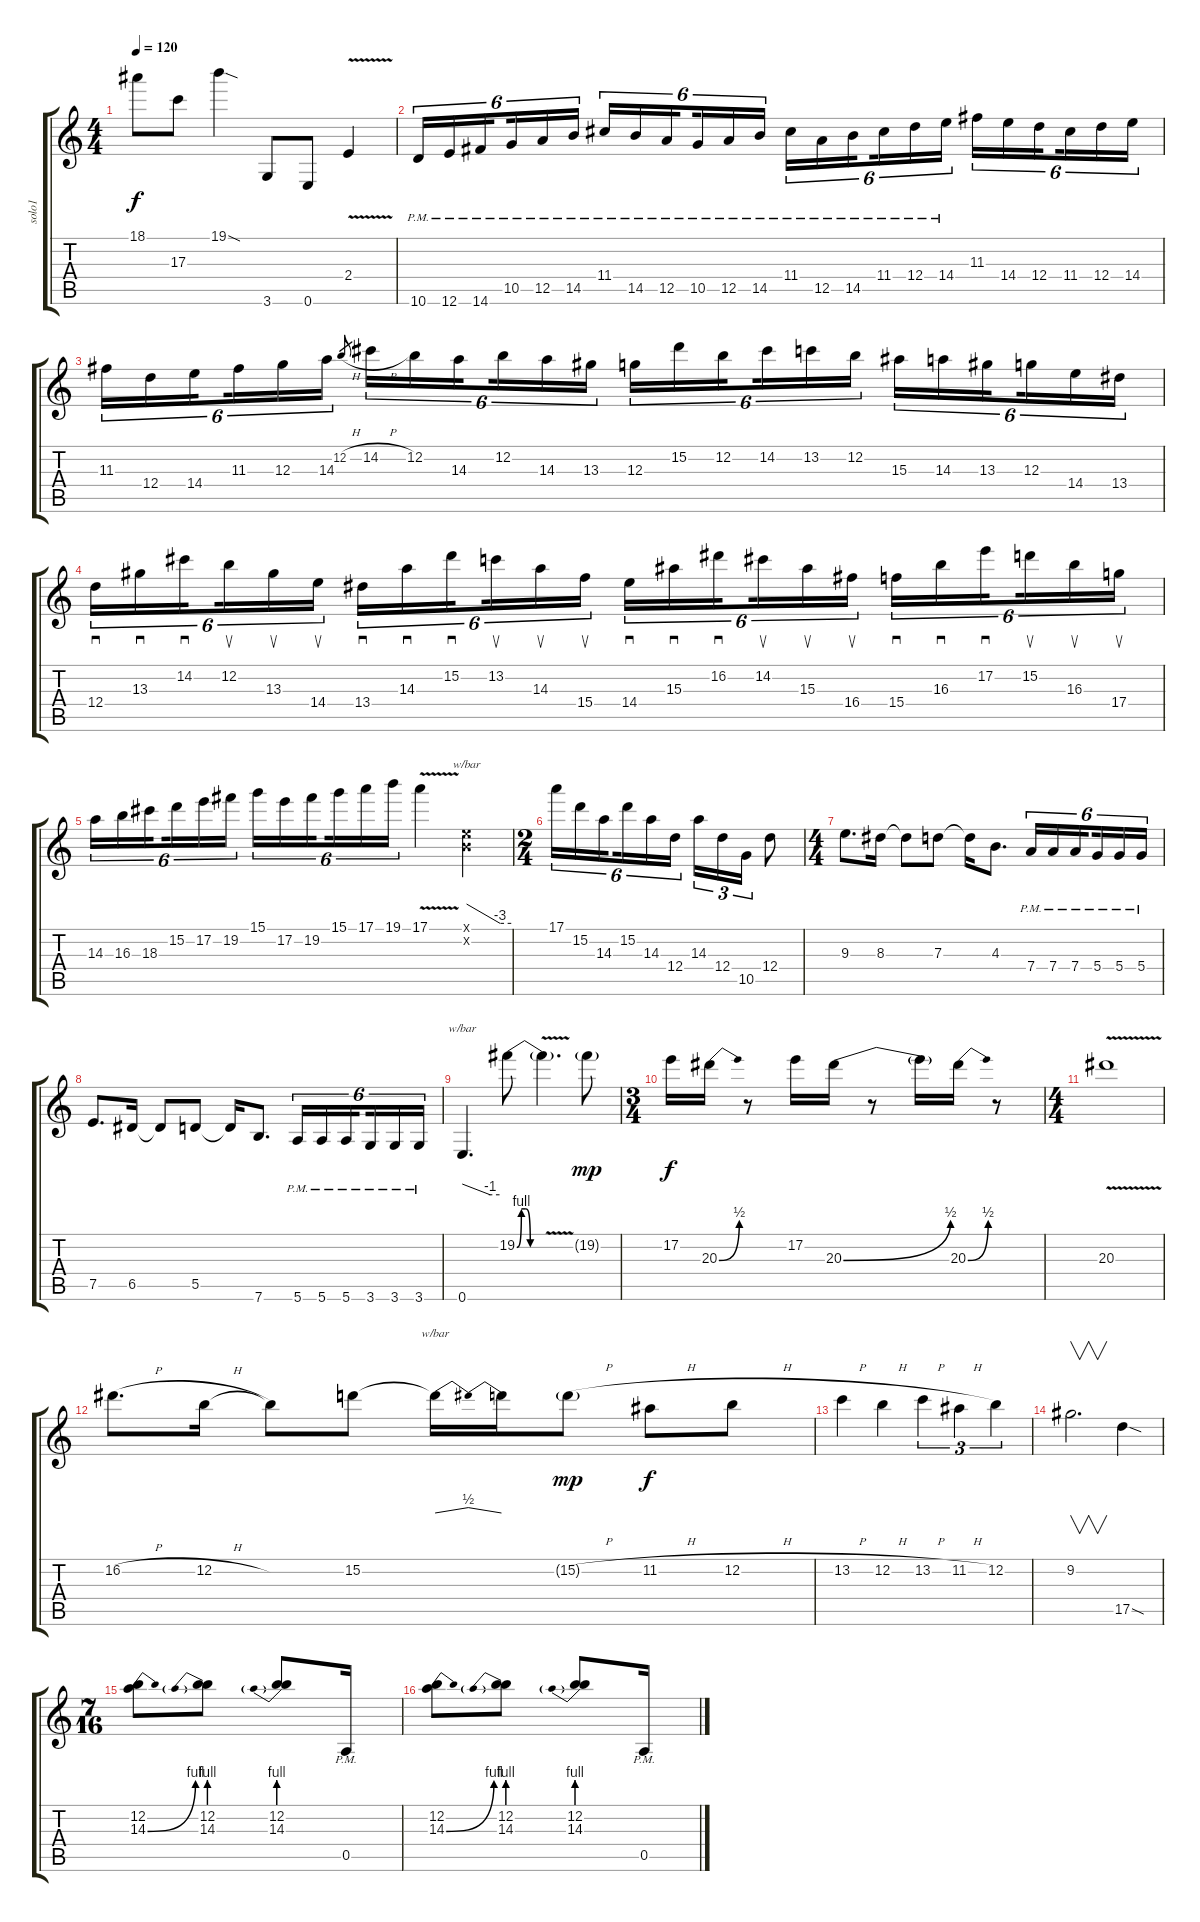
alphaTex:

\track ("solo1" "solo1") {instrument overdrivenguitar}
\staff {score tabs}
\tuning (E4 B3 G3 D3 A2 E2) {hide}
\ts (4 4)
\tempo 120
\clef g2
\ks c
18.1.8{dy f} 17.3.8 19.1{sod}.4 3.6.8 0.6.8 2.4{v}.4 |
10.6{pm}.16{tu (6 4)} 12.6{pm}.16{tu (6 4)} 14.6{pm}.16{tu (6 4) beam splitsecondary} 10.5{pm}.16{tu (6 4)} 12.5{pm}.16{tu (6 4)} 14.5{pm}.16{tu (6 4)} 11.4{pm}.16{tu (6 4)} 14.5{pm}.16{tu (6 4)} 12.5{pm}.16{tu (6 4) beam splitsecondary} 10.5{pm}.16{tu (6 4)} 12.5{pm}.16{tu (6 4)} 14.5{pm}.16{tu (6 4)} 11.4{pm}.16{tu (6 4)} 12.5{pm}.16{tu (6 4)} 14.5{pm}.16{tu (6 4) beam splitsecondary} 11.4{pm}.16{tu (6 4)} 12.4{pm}.16{tu (6 4)} 14.4{pm}.16{tu (6 4)} 11.3.16{tu (6 4)} 14.4.16{tu (6 4)} 12.4.16{tu (6 4) beam splitsecondary} 11.4.16{tu (6 4)} 12.4.16{tu (6 4)} 14.4.16{tu (6 4)} |
11.3.16{tu (6 4)} 12.4.16{tu (6 4)} 14.4.16{tu (6 4) beam splitsecondary} 11.3.16{tu (6 4)} 12.3.16{tu (6 4)} 14.3.16{tu (6 4)} 12.2{h}.8{gr} 14.2{h}.16{tu (6 4)} 12.2.16{tu (6 4)} 14.3.16{tu (6 4) beam splitsecondary} 12.2.16{tu (6 4)} 14.3.16{tu (6 4)} 13.3.16{tu (6 4)} 12.3.16{tu (6 4)} 15.2.16{tu (6 4)} 12.2.16{tu (6 4) beam splitsecondary} 14.2.16{tu (6 4)} 13.2.16{tu (6 4)} 12.2.16{tu (6 4)} 15.3.16{tu (6 4)} 14.3.16{tu (6 4)} 13.3.16{tu (6 4) beam splitsecondary} 12.3.16{tu (6 4)} 14.4.16{tu (6 4)} 13.4.16{tu (6 4)} |
12.4.16{sd tu (6 4)} 13.3.16{sd tu (6 4)} 14.2.16{sd tu (6 4) beam splitsecondary} 12.2.16{su tu (6 4)} 13.3.16{su tu (6 4)} 14.4.16{su tu (6 4)} 13.4.16{sd tu (6 4)} 14.3.16{sd tu (6 4)} 15.2.16{sd tu (6 4) beam splitsecondary} 13.2.16{su tu (6 4)} 14.3.16{su tu (6 4)} 15.4.16{su tu (6 4)} 14.4.16{sd tu (6 4)} 15.3.16{sd tu (6 4)} 16.2.16{sd tu (6 4) beam splitsecondary} 14.2.16{su tu (6 4)} 15.3.16{su tu (6 4)} 16.4.16{su tu (6 4)} 15.4.16{sd tu (6 4)} 16.3.16{sd tu (6 4)} 17.2.16{sd tu (6 4) beam splitsecondary} 15.2.16{su tu (6 4)} 16.3.16{su tu (6 4)} 17.4.16{su tu (6 4)} |
14.3.16{tu (6 4)} 16.3.16{tu (6 4)} 18.3.16{tu (6 4) beam splitsecondary} 15.2.16{tu (6 4)} 17.2.16{tu (6 4)} 19.2.16{tu (6 4)} 15.1.16{tu (6 4)} 17.2.16{tu (6 4)} 19.2.16{tu (6 4) beam splitsecondary} 15.1.16{tu (6 4)} 17.1.16{tu (6 4)} 19.1.16{tu (6 4)} 17.1{v}.4 (0.1{x} 0.2{x}).4{tbe (custom default 0 0 45 -12 60 -12)} |
\ts (2 4)
17.1.16{tu (6 4)} 15.2.16{tu (6 4)} 14.3.16{tu (6 4) beam splitsecondary} 15.2.16{tu (6 4)} 14.3.16{tu (6 4)} 12.4.16{tu (6 4)} 14.3.16{tu (3 2)} 12.4.16{tu (3 2)} 10.5.16{tu (3 2)} 12.4.8 |
\ts (4 4)
9.3.8{d} 8.3.16{txt ""} 8.3{t}.8 7.3.8 7.3{t}.16 4.3.8{d} 7.4{pm}.16{tu (6 4)} 7.4{pm}.16{tu (6 4)} 7.4{pm}.16{tu (6 4) beam splitsecondary} 5.4{pm}.16{tu (6 4)} 5.4{pm}.16{tu (6 4)} 5.4{pm}.16{tu (6 4)} |
7.5.8{d} 6.5.16 6.5{t}.8 5.5.8 5.5{t}.16 7.6.8{d} 5.6{pm}.16{tu (6 4)} 5.6{pm}.16{tu (6 4)} 5.6{pm}.16{tu (6 4) beam splitsecondary} 3.6{pm}.16{tu (6 4)} 3.6{pm}.16{tu (6 4)} 3.6{pm}.16{tu (6 4)} |
0.6.4{d tbe (custom default 0 0 45 -4 60 -4)} 19.2{be (custom 0 0 10 4 20 4 30 0 60 0)}.8 19.2{v t}.4{d} 19.2{g}.8{dy mp} |
\ts (3 4)
17.2.16{dy f} 20.3{be (bend 0 0 60 2)}.16 r.8 17.2.16 20.3{be (bend 0 0 60 2)}.16 r.8 20.3{t}.16 20.3{be (bend 0 0 60 2)}.16 r.8 |
\ts (4 4)
20.3{v}.1 |
16.2{h}.8{d} 12.2{h}.16 12.2{t}.8 15.2.8 15.2{t}.16{tbe (dip default 0 0 30 2 60 0)} 15.2{t}.16 15.2{h g}.8{dy mp} 11.2{h}.8{dy f} 12.2{h}.8 |
13.2{h}.4 12.2{h}.4 13.2{h}.4{tu (3 2)} 11.2{h}.4{tu (3 2)} 12.2.4{tu (3 2)} |
9.2.2{v d} 17.5{sod}.4 |
\ts (7 16)
(12.2 14.3{be (bend 0 0 60 4)}).8 (12.2 14.3{be (prebend 0 4 60 4)}).8 (12.2 14.3{be (prebend 0 4 60 4)}).8 0.5{pm}.16 |
(12.2 14.3{be (bend 0 0 60 4)}).8 (12.2 14.3{be (prebend 0 4 60 4)}).8 (12.2 14.3{be (prebend 0 4 60 4)}).8 0.5{pm}.16
